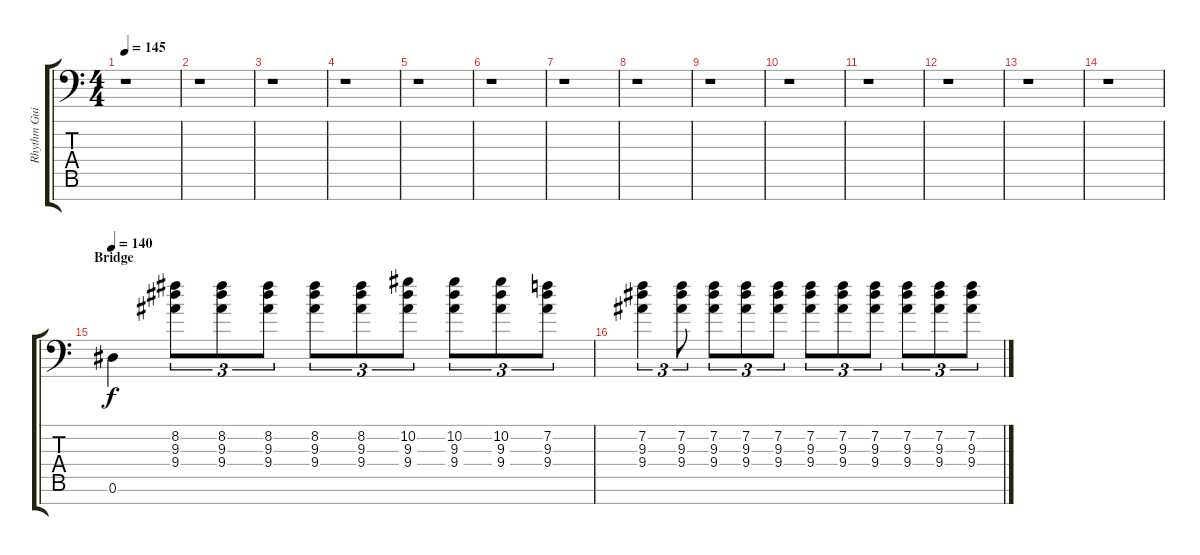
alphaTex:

\track ("Rhythm Guitar Left" "Rhythm Gui") {instrument distortionguitar}
\staff {score tabs}
\tuning (Eb4 Bb3 Gb3 Db3 Ab2 Eb2 Bb1) {hide}
\ts (4 4)
\tempo 145
\clef f4
\ks c
r.1{dy f} |
r.1 |
r.1 |
r.1 |
r.1 |
r.1 |
r.1 |
r.1 |
r.1 |
r.1 |
r.1 |
r.1 |
r.1 |
r.1 |
\section ("" "Bridge")
\tempo 140
0.6.4 (8.2 9.3 9.4).8{tu (3 2)} (8.2 9.3 9.4).8{tu (3 2)} (8.2 9.3 9.4).8{tu (3 2)} (8.2 9.3 9.4).8{tu (3 2)} (8.2 9.3 9.4).8{tu (3 2)} (10.2 9.3 9.4).8{tu (3 2)} (10.2 9.3 9.4).8{tu (3 2)} (10.2 9.3 9.4).8{tu (3 2)} (7.2 9.3 9.4).8{tu (3 2)} |
(7.2 9.3 9.4).4{tu (3 2)} (7.2 9.3 9.4).8{tu (3 2)} (7.2 9.3 9.4).8{tu (3 2)} (7.2 9.3 9.4).8{tu (3 2)} (7.2 9.3 9.4).8{tu (3 2)} (7.2 9.3 9.4).8{tu (3 2)} (7.2 9.3 9.4).8{tu (3 2)} (7.2 9.3 9.4).8{tu (3 2)} (7.2 9.3 9.4).8{tu (3 2)} (7.2 9.3 9.4).8{tu (3 2)} (7.2 9.3 9.4).8{tu (3 2)}
